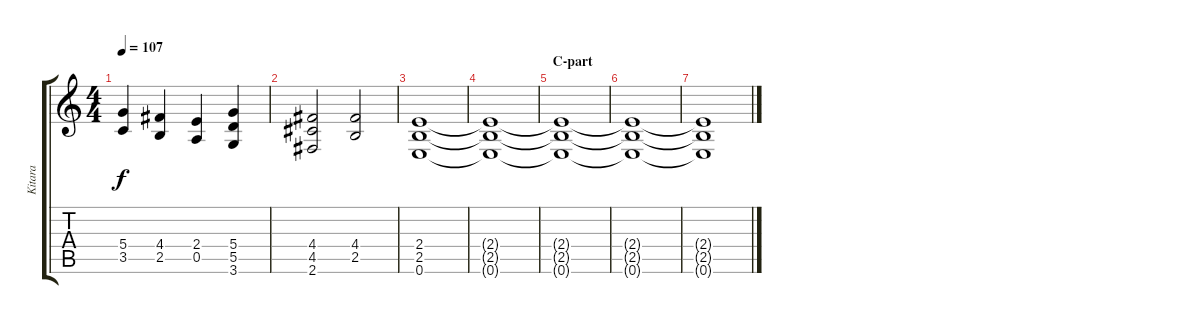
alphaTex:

\track ("Kitara" "Kitara") {instrument overdrivenguitar}
\staff {score tabs}
\tuning (E4 B3 G3 D3 A2 E2) {hide}
\ts (4 4)
\tempo 107
\clef g2
\ks c
(5.4 3.5).4{dy f} (4.4 2.5).4 (2.4 0.5).4 (5.4 5.5 3.6).4 |
(4.4 4.5 2.6).2 (4.4 2.5).2 |
(2.4 2.5 0.6).1 |
(2.4{t} 2.5{t} 0.6{t}).1 |
\section ("" "C-part")
(2.4{t} 2.5{t} 0.6{t}).1{volume 2} |
(2.4{t} 2.5{t} 0.6{t}).1 |
(2.4{t} 2.5{t} 0.6{t}).1
